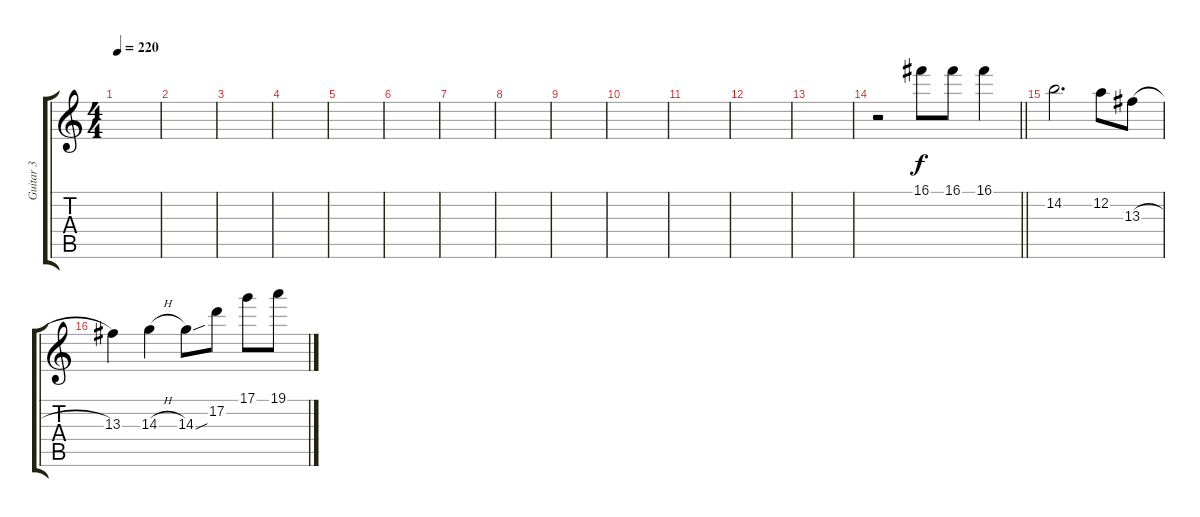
\track ("Guitar 3" "Guitar 3") {instrument distortionguitar}
\staff {score tabs}
\tuning (D4 A3 F3 C3 G2 D2) {hide}
\ts (4 4)
\tempo 220
\clef g2
\ks c
|
|
|
|
|
|
|
|
|
|
|
|
|
\barLineRight lightlight
r.2 16.1.8 16.1.8 16.1.4 |
14.2.2{d} 12.2.8 13.3{h}.8 |
13.3.4 14.3{h}.4 14.3{sou}.8 17.2.8 17.1.8 19.1.8
